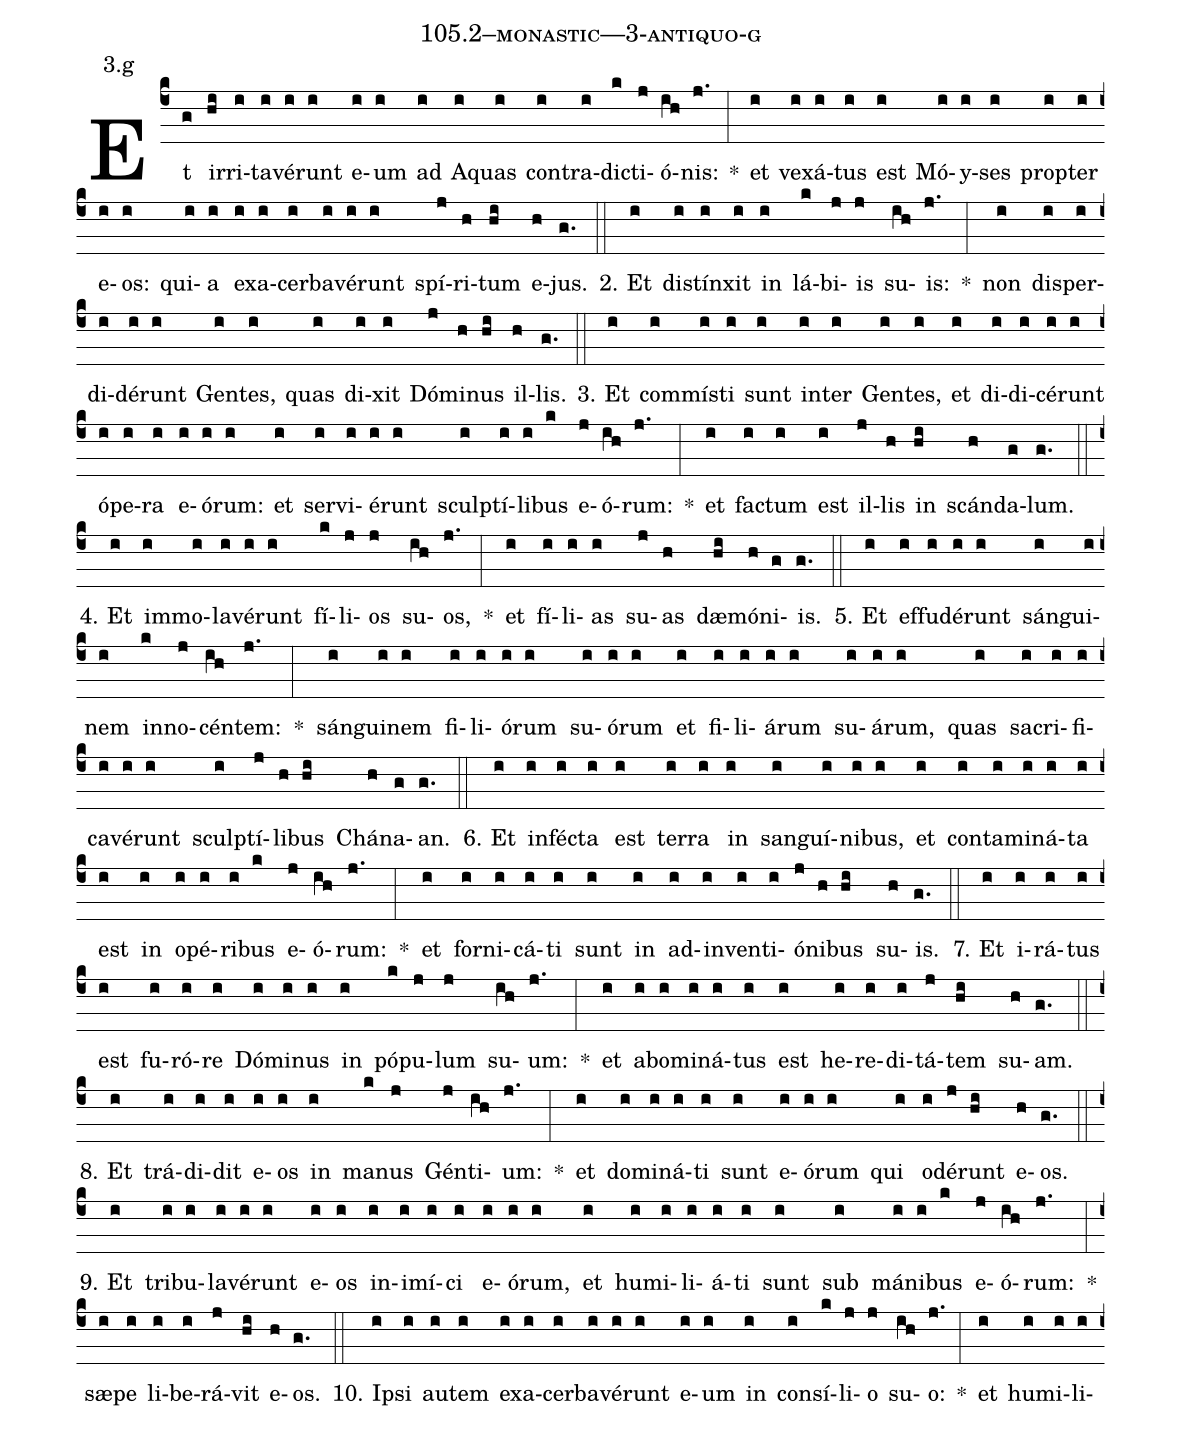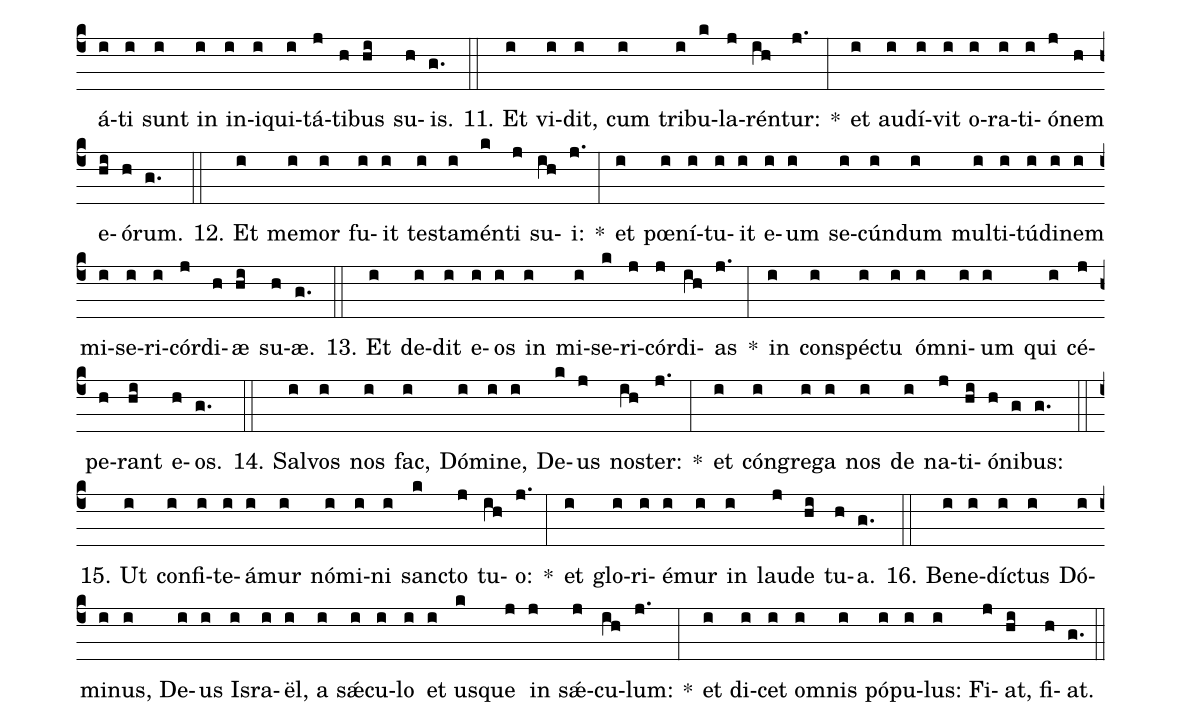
name: 105.2--monastic---3-antiquo-g;
annotation: 3.g;
%%
(c4)Et(g) ir(hi)ri(i)ta(i)vé(i)runt(i) e(i)um(i) ad(i) A(i)quas(i) con(i)tra(i)dic(k)ti(j)ó(ih)nis:(j.) *(:) et(i) ve(i)xá(i)tus(i) est(i) Mó(i)y(i)ses(i) prop(i)ter(i) e(i)os:(i) qui(i)a(i) ex(i)a(i)cer(i)ba(i)vé(i)runt(i) spí(j)ri(h)tum(hi) e(h)jus.(g.) (::)
2. Et(i) di(i)stín(i)xit(i) in(i) lá(k)bi(j)is(j) su(ih)is:(j.) *(:) non(i) dis(i)per(i)di(i)dé(i)runt(i) Gen(i)tes,(i) quas(i) di(i)xit(i) Dó(j)mi(h)nus(hi) il(h)lis.(g.) (::)
3. Et(i) com(i)mís(i)ti(i) sunt(i) in(i)ter(i) Gen(i)tes,(i) et(i) di(i)di(i)cé(i)runt(i) ó(i)pe(i)ra(i) e(i)ó(i)rum:(i) et(i) ser(i)vi(i)é(i)runt(i) sculp(i)tí(i)li(i)bus(k) e(j)ó(ih)rum:(j.) *(:) et(i) fac(i)tum(i) est(i) il(j)lis(h) in(hi) scán(h)da(g)lum.(g.) (::)
4. Et(i) im(i)mo(i)la(i)vé(i)runt(i) fí(k)li(j)os(j) su(ih)os,(j.) *(:) et(i) fí(i)li(i)as(i) su(j)as(h) dæ(hi)mó(h)ni(g)is.(g.) (::)
5. Et(i) ef(i)fu(i)dé(i)runt(i) sán(i)gui(i)nem(i) in(k)no(j)cén(ih)tem:(j.) *(:) sán(i)gui(i)nem(i) fi(i)li(i)ó(i)rum(i) su(i)ó(i)rum(i) et(i) fi(i)li(i)á(i)rum(i) su(i)á(i)rum,(i) quas(i) sa(i)cri(i)fi(i)ca(i)vé(i)runt(i) sculp(i)tí(j)li(h)bus(hi) Chá(h)na(g)an.(g.) (::)
6. Et(i) in(i)féc(i)ta(i) est(i) ter(i)ra(i) in(i) san(i)guí(i)ni(i)bus,(i) et(i) con(i)ta(i)mi(i)ná(i)ta(i) est(i) in(i) o(i)pé(i)ri(i)bus(k) e(j)ó(ih)rum:(j.) *(:) et(i) for(i)ni(i)cá(i)ti(i) sunt(i) in(i) ad(i)in(i)ven(i)ti(i)ó(j)ni(h)bus(hi) su(h)is.(g.) (::)
7. Et(i) i(i)rá(i)tus(i) est(i) fu(i)ró(i)re(i) Dó(i)mi(i)nus(i) in(i) pó(k)pu(j)lum(j) su(ih)um:(j.) *(:) et(i) ab(i)o(i)mi(i)ná(i)tus(i) est(i) he(i)re(i)di(i)tá(j)tem(hi) su(h)am.(g.) (::)
8. Et(i) trá(i)di(i)dit(i) e(i)os(i) in(i) ma(k)nus(j) Gén(j)ti(ih)um:(j.) *(:) et(i) do(i)mi(i)ná(i)ti(i) sunt(i) e(i)ó(i)rum(i) qui(i) o(i)dé(j)runt(hi) e(h)os.(g.) (::)
9. Et(i) tri(i)bu(i)la(i)vé(i)runt(i) e(i)os(i) in(i)i(i)mí(i)ci(i) e(i)ó(i)rum,(i) et(i) hu(i)mi(i)li(i)á(i)ti(i) sunt(i) sub(i) má(i)ni(i)bus(k) e(j)ó(ih)rum:(j.) *(:) sæ(i)pe(i) li(i)be(i)rá(j)vit(hi) e(h)os.(g.) (::)
10. Ip(i)si(i) au(i)tem(i) ex(i)a(i)cer(i)ba(i)vé(i)runt(i) e(i)um(i) in(i) con(i)sí(k)li(j)o(j) su(ih)o:(j.) *(:) et(i) hu(i)mi(i)li(i)á(i)ti(i) sunt(i) in(i) in(i)i(i)qui(i)tá(j)ti(h)bus(hi) su(h)is.(g.) (::)
11. Et(i) vi(i)dit,(i) cum(i) tri(i)bu(k)la(j)rén(ih)tur:(j.) *(:) et(i) au(i)dí(i)vit(i) o(i)ra(i)ti(i)ó(j)nem(h) e(hi)ó(h)rum.(g.) (::)
12. Et(i) me(i)mor(i) fu(i)it(i) tes(i)ta(i)mén(k)ti(j) su(ih)i:(j.) *(:) et(i) pœ(i)ní(i)tu(i)it(i) e(i)um(i) se(i)cún(i)dum(i) mul(i)ti(i)tú(i)di(i)nem(i) mi(i)se(i)ri(i)cór(j)di(h)æ(hi) su(h)æ.(g.) (::)
13. Et(i) de(i)dit(i) e(i)os(i) in(i) mi(i)se(k)ri(j)cór(j)di(ih)as(j.) *(:) in(i) con(i)spéc(i)tu(i) óm(i)ni(i)um(i) qui(i) cé(j)pe(h)rant(hi) e(h)os.(g.) (::)
14. Sal(i)vos(i) nos(i) fac,(i) Dó(i)mi(i)ne,(i) De(k)us(j) nos(ih)ter:(j.) *(:) et(i) cón(i)gre(i)ga(i) nos(i) de(i) na(j)ti(hi)ó(h)ni(g)bus:(g.) (::)
15. Ut(i) con(i)fi(i)te(i)á(i)mur(i) nó(i)mi(i)ni(i) sanc(k)to(j) tu(ih)o:(j.) *(:) et(i) glo(i)ri(i)é(i)mur(i) in(i) lau(j)de(hi) tu(h)a.(g.) (::)
16. Be(i)ne(i)díc(i)tus(i) Dó(i)mi(i)nus,(i) De(i)us(i) Is(i)ra(i)ël,(i) a(i) sǽ(i)cu(i)lo(i) et(i) us(k)que(j) in(j) sǽ(j)cu(ih)lum:(j.) *(:) et(i) di(i)cet(i) om(i)nis(i) pó(i)pu(i)lus:(i) Fi(j)at,(hi) fi(h)at.(g.) (::)
